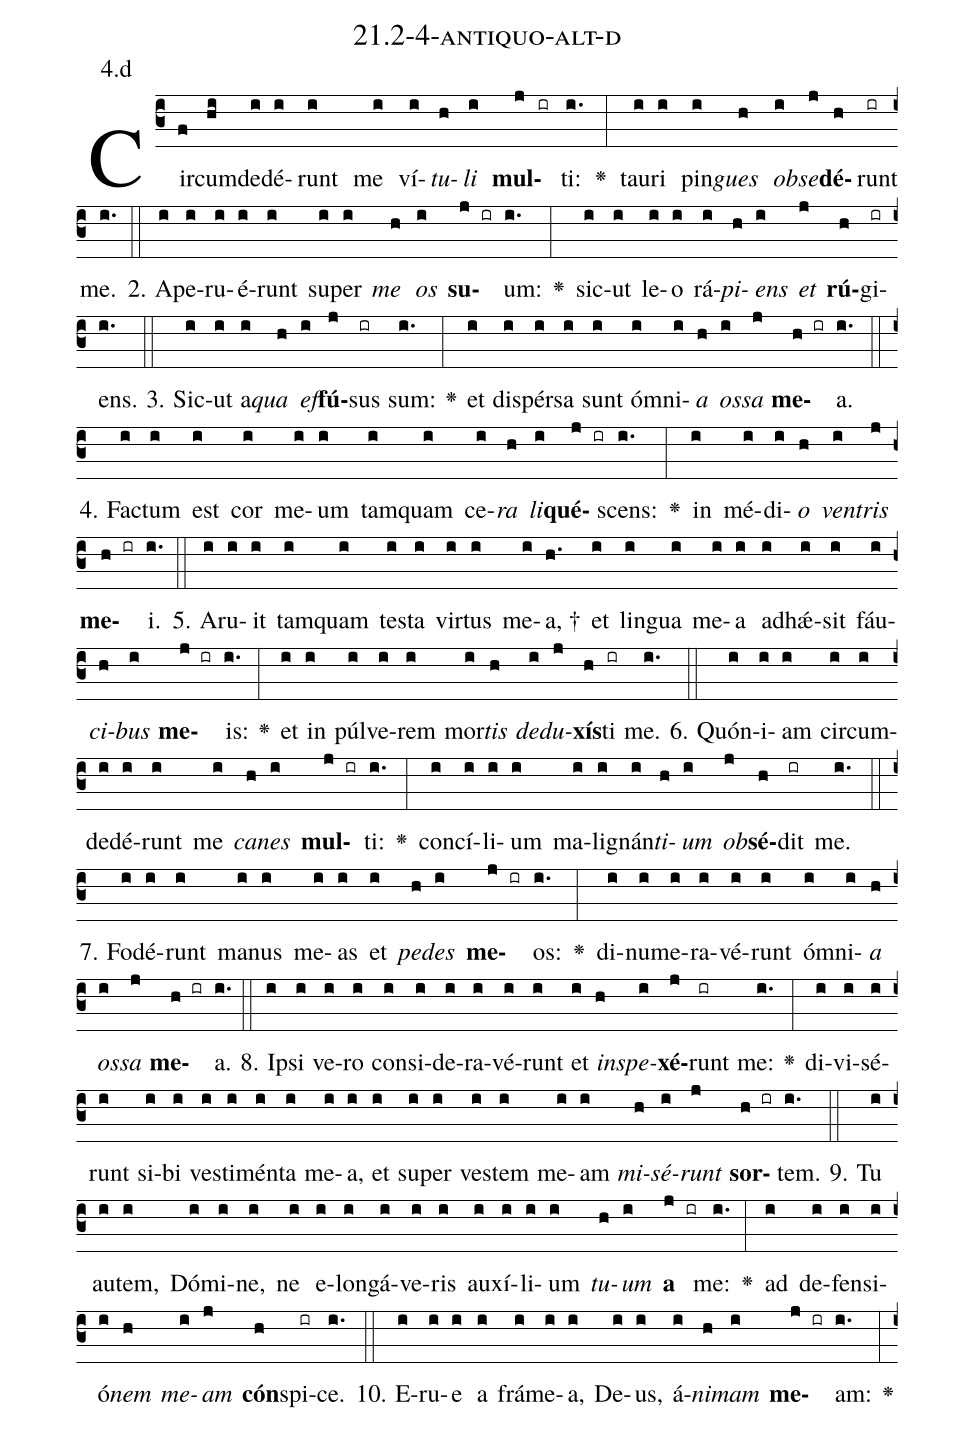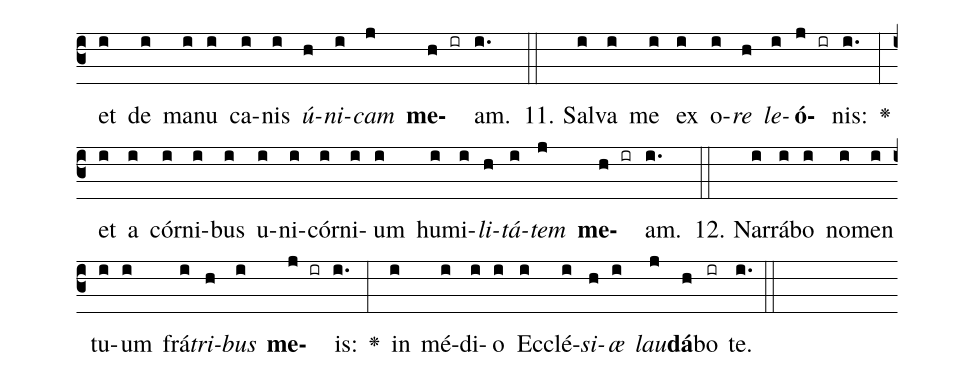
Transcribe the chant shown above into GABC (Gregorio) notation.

name: 21.2-4-antiquo-alt-d;
annotation: 4.d;
%%
(c3)Cir(f)cum(hi)de(i)dé(i)runt(i) me(i) ví(i)<i>tu</i>(h)<i>li</i>(i) <b>mul</b>(j ir)ti:(i.) <v>\greheightstar</v>(:) tau(i)ri(i) pin(i)<i>gues</i>(h) <i>ob</i>(i)<i>se</i>(j)<b>dé</b>(h)runt(ir) me.(i.) (::)
2. A(i)pe(i)ru(i)é(i)runt(i) su(i)per(i) <i>me</i>(h) <i>os</i>(i) <b>su</b>(j ir)um:(i.) <v>\greheightstar</v>(:) sic(i)ut(i) le(i)o(i) rá(i)<i>pi</i>(h)<i>ens</i>(i) <i>et</i>(j) <b>rú</b>(h)gi(ir)ens.(i.) (::)
3. Sic(i)ut(i) a(i)<i>qua</i>(h) <i>ef</i>(i)<b>fú</b>(j)sus(ir) sum:(i.) <v>\greheightstar</v>(:) et(i) di(i)spér(i)sa(i) sunt(i) óm(i)ni(i)<i>a</i>(h) <i>os</i>(i)<i>sa</i>(j) <b>me</b>(h ir)a.(i.) (::)
4. Fac(i)tum(i) est(i) cor(i) me(i)um(i) tam(i)quam(i) ce(i)<i>ra</i>(h) <i>li</i>(i)<b>qué</b>(j ir)scens:(i.) <v>\greheightstar</v>(:) in(i) mé(i)di(i)<i>o</i>(h) <i>ven</i>(i)<i>tris</i>(j) <b>me</b>(h ir)i.(i.) (::)
5. A(i)ru(i)it(i) tam(i)quam(i) tes(i)ta(i) vir(i)tus(i) me(i)a, †(h.) et(i) lin(i)gua(i) me(i)a(i) ad(i)hǽ(i)sit(i) fáu(i)<i>ci</i>(h)<i>bus</i>(i) <b>me</b>(j ir)is:(i.) <v>\greheightstar</v>(:) et(i) in(i) púl(i)ve(i)rem(i) mor(i)<i>tis</i>(h) <i>de</i>(i)<i>du</i>(j)<b>xís</b>(h)ti(ir) me.(i.) (::)
6. Quón(i)i(i)am(i) cir(i)cum(i)de(i)dé(i)runt(i) me(i) <i>ca</i>(h)<i>nes</i>(i) <b>mul</b>(j ir)ti:(i.) <v>\greheightstar</v>(:) con(i)cí(i)li(i)um(i) ma(i)li(i)gnán(i)<i>ti</i>(h)<i>um</i>(i) <i>ob</i>(j)<b>sé</b>(h)dit(ir) me.(i.) (::)
7. Fo(i)dé(i)runt(i) ma(i)nus(i) me(i)as(i) et(i) <i>pe</i>(h)<i>des</i>(i) <b>me</b>(j ir)os:(i.) <v>\greheightstar</v>(:) di(i)nu(i)me(i)ra(i)vé(i)runt(i) óm(i)ni(i)<i>a</i>(h) <i>os</i>(i)<i>sa</i>(j) <b>me</b>(h ir)a.(i.) (::)
8. Ip(i)si(i) ve(i)ro(i) con(i)si(i)de(i)ra(i)vé(i)runt(i) et(i) <i>in</i>(h)<i>spe</i>(i)<b>xé</b>(j)runt(ir) me:(i.) <v>\greheightstar</v>(:) di(i)vi(i)sé(i)runt(i) si(i)bi(i) ves(i)ti(i)mén(i)ta(i) me(i)a,(i) et(i) su(i)per(i) ves(i)tem(i) me(i)am(i) <i>mi</i>(h)<i>sé</i>(i)<i>runt</i>(j) <b>sor</b>(h ir)tem.(i.) (::)
9. Tu(i) au(i)tem,(i) Dó(i)mi(i)ne,(i) ne(i) e(i)lon(i)gá(i)ve(i)ris(i) au(i)xí(i)li(i)um(i) <i>tu</i>(h)<i>um</i>(i) <b>a</b>(j ir) me:(i.) <v>\greheightstar</v>(:) ad(i) de(i)fen(i)si(i)ó(i)<i>nem</i>(h) <i>me</i>(i)<i>am</i>(j) <b>cón</b>(h)spi(ir)ce.(i.) (::)
10. E(i)ru(i)e(i) a(i) frá(i)me(i)a,(i) De(i)us,(i) á(i)<i>ni</i>(h)<i>mam</i>(i) <b>me</b>(j ir)am:(i.) <v>\greheightstar</v>(:) et(i) de(i) ma(i)nu(i) ca(i)nis(i) <i>ú</i>(h)<i>ni</i>(i)<i>cam</i>(j) <b>me</b>(h ir)am.(i.) (::)
11. Sal(i)va(i) me(i) ex(i) o(i)<i>re</i>(h) <i>le</i>(i)<b>ó</b>(j ir)nis:(i.) <v>\greheightstar</v>(:) et(i) a(i) cór(i)ni(i)bus(i) u(i)ni(i)cór(i)ni(i)um(i) hu(i)mi(i)<i>li</i>(h)<i>tá</i>(i)<i>tem</i>(j) <b>me</b>(h ir)am.(i.) (::)
12. Nar(i)rá(i)bo(i) no(i)men(i) tu(i)um(i) frá(i)<i>tri</i>(h)<i>bus</i>(i) <b>me</b>(j ir)is:(i.) <v>\greheightstar</v>(:) in(i) mé(i)di(i)o(i) Ec(i)clé(i)<i>si</i>(h)<i>æ</i>(i) <i>lau</i>(j)<b>dá</b>(h)bo(ir) te.(i.) (::)
